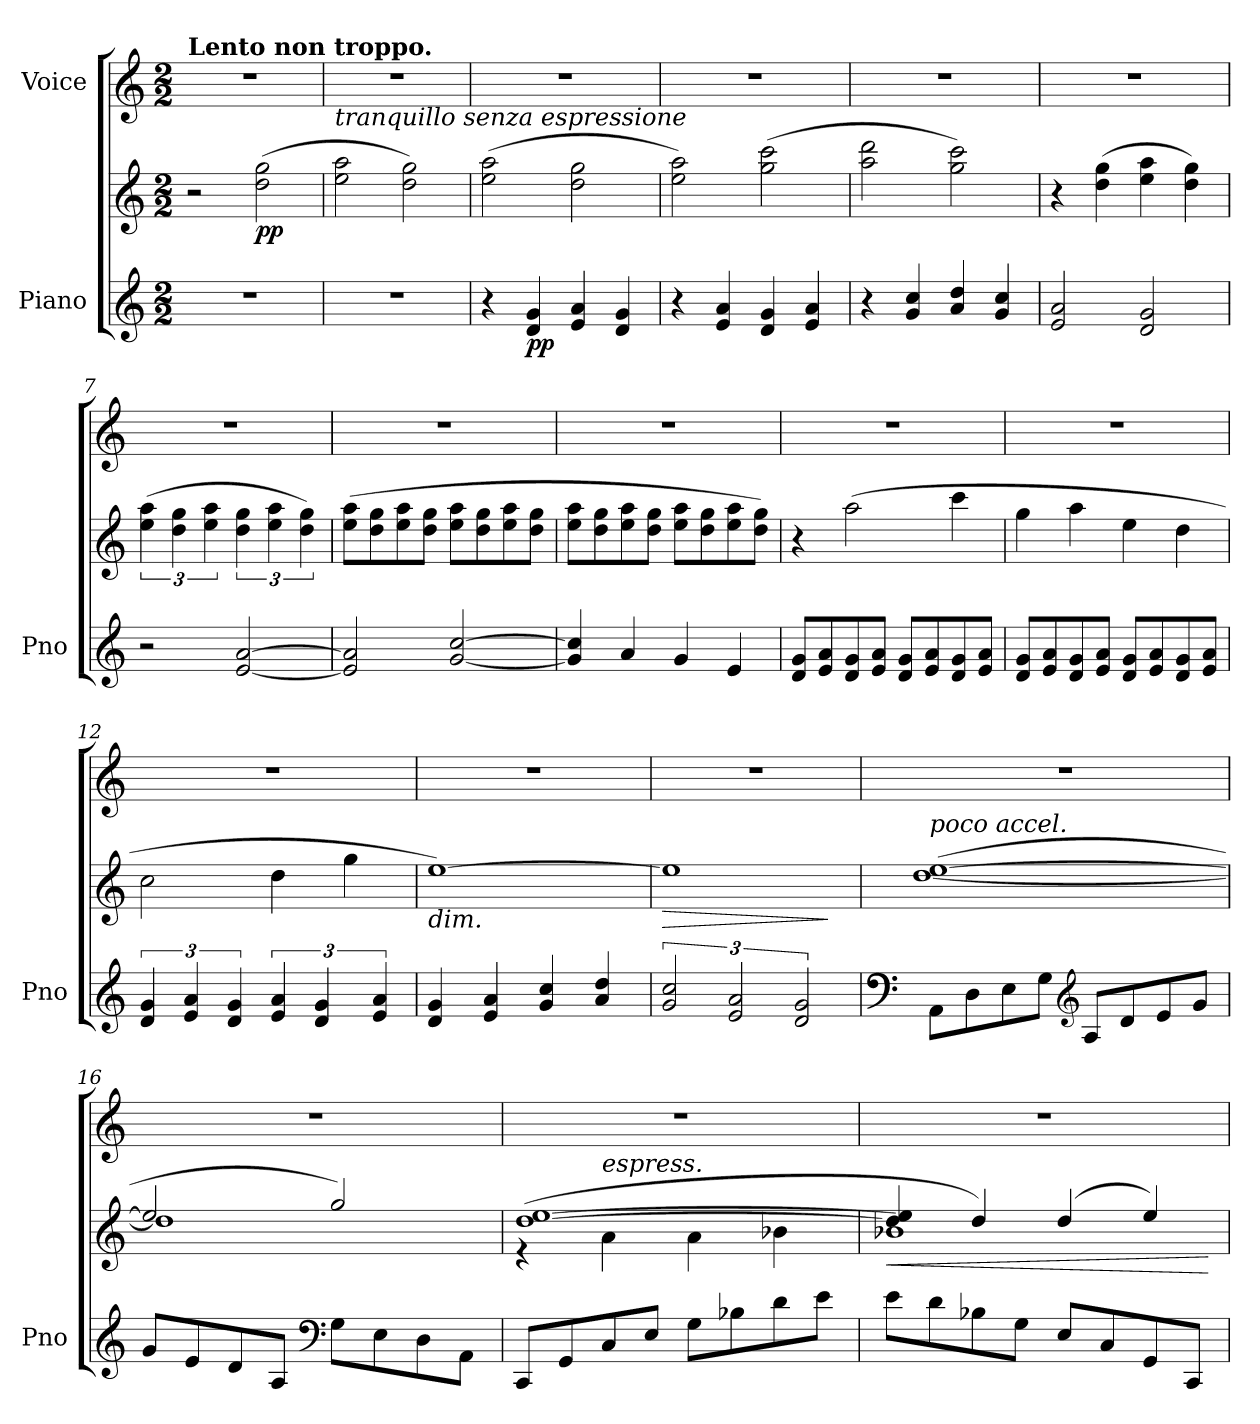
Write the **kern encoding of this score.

**kern	**kern	**dynam	**kern
*part2	*part2	*part2	*part1
*staff3	*staff2	*staff2/3	*staff1
*I"Piano	*	*	*I"Voice
*I'Pno	*	*	*
*clefG2	*clefG2	*	*clefG2
*k[]	*k[]	*	*k[]
*M2/2	*M2/2	*	*M2/2
=1	=1	=1	=1
!	!	!	!LO:TX:a:B:t=Lento non troppo.
1r	2r	.	1r
!	!	!LO:DY:b	!
.	(2dd\ 2gg\	pp	.
=2	=2	=2	=2
!	!LO:TX:i:t=tranquillo  senza  espressione	!	!
1r	2ee\ 2aa\	.	1r
.	2dd\ 2gg\)	.	.
=3	=3	=3	=3
4r	(2ee\ 2aa\	.	1r
!	!	!LO:DY:b=2	!
4d/ 4g/	.	pp	.
4e/ 4a/	2dd\ 2gg\	.	.
4d/ 4g/	.	.	.
=4	=4	=4	=4
4r	2ee\ 2aa\)	.	1r
4e/ 4a/	.	.	.
4d/ 4g/	(2gg\ 2ccc\	.	.
4e/ 4a/	.	.	.
=5	=5	=5	=5
4r	2aa\ 2ddd\	.	1r
4g/ 4cc/	.	.	.
4a/ 4dd/	2gg\ 2ccc\)	.	.
4g/ 4cc/	.	.	.
=6	=6	=6	=6
2e/ 2a/	4r	.	1r
.	(4dd\ 4gg\	.	.
2d/ 2g/	4ee\ 4aa\	.	.
.	4dd\ 4gg\)	.	.
=7	=7	=7	=7
2r	(6ee\ 6aa\	.	1r
!	!	!LO:DY:b	!
!	!	!LO:DY:n=1:b	!
.	6dd\ 6gg\	other-dynamics pp	.
.	6ee\ 6aa\	.	.
[2e/ [2a/	6dd\ 6gg\	.	.
.	6ee\ 6aa\	.	.
.	6dd\ 6gg\)	.	.
=8	=8	=8	=8
2e/] 2a/]	(8ee\ 8aa\L	.	1r
.	8dd\ 8gg\	.	.
.	8ee\ 8aa\	.	.
.	8dd\ 8gg\J	.	.
[2g/ [2cc/	8ee\ 8aa\L	.	.
.	8dd\ 8gg\	.	.
.	8ee\ 8aa\	.	.
.	8dd\ 8gg\J	.	.
=9	=9	=9	=9
4g/] 4cc/]	8ee\ 8aa\L	.	1r
.	8dd\ 8gg\	.	.
4a/	8ee\ 8aa\	.	.
.	8dd\ 8gg\J	.	.
4g/	8ee\ 8aa\L	.	.
.	8dd\ 8gg\	.	.
4e/	8ee\ 8aa\	.	.
.	8dd\ 8gg\J)	.	.
=10	=10	=10	=10
8d/ 8g/L	4r	.	1r
8e/ 8a/	.	.	.
!	!	!LO:DY:b	!
!	!	!LO:DY:n=1:b	!
8d/ 8g/	(2aa\	p other-dynamics	.
8e/ 8a/J	.	.	.
8d/ 8g/L	.	.	.
8e/ 8a/	.	.	.
8d/ 8g/	4ccc\	.	.
8e/ 8a/J	.	.	.
=11	=11	=11	=11
8d/ 8g/L	4gg\	.	1r
8e/ 8a/	.	.	.
8d/ 8g/	4aa\	.	.
8e/ 8a/J	.	.	.
8d/ 8g/L	4ee\	.	.
8e/ 8a/	.	.	.
8d/ 8g/	4dd\	.	.
8e/ 8a/J	.	.	.
=12	=12	=12	=12
6d/ 6g/	2cc\	.	1r
6e/ 6a/	.	.	.
6d/ 6g/	.	.	.
6e/ 6a/	4dd\	.	.
6d/ 6g/	.	.	.
.	4gg\	.	.
6e/ 6a/	.	.	.
=13	=13	=13	=13
!	!LO:TX:b:i:t=dim.	!	!
4d/ 4g/	[1ee)	.	1r
4e/ 4a/	.	.	.
4g/ 4cc/	.	.	.
4a/ 4dd/	.	.	.
=14	=14	=14	=14
!	!	!LO:HP:b	!
3g/ 3cc/	1ee]	>	1r
3e/ 3a/	.	.	.
3d/ 3g/	.	.	.
.	.	]	.
=15	=15	=15	=15
*clefF4	*	*	*
!	!LO:TX:i:t=poco accel.	!	!
!	!	!LO:DY:b	!
!	!	!LO:DY:n=1:b	!
8AA\L	([1dd [>1ee	other-dynamics p	1r
8D\	.	.	.
8E\	.	.	.
8G\J	.	.	.
*clefG2	*	*	*
8A/L	.	.	.
8d/	.	.	.
8e/	.	.	.
8g/J	.	.	.
=16	=16	=16	=16
*	*^	*	*
8g/L	2ee/]	1dd]	.	1r
8e/	.	.	.	.
8d/	.	.	.	.
8A/J	.	.	.	.
*clefF4	*	*	*	*
8G\L	2gg/)	.	.	.
8E\	.	.	.	.
8D\	.	.	.	.
8AA\J	.	.	.	.
=17	=17	=17	=17	=17
8CC/L	([1dd [1ee	4r	.	1r
8GG/	.	.	.	.
!	!	!LO:TX:i:t=espress.	!	!
8C/	.	4a\	.	.
8E/J	.	.	.	.
8G\L	.	4a\	.	.
8B-X\	.	.	.	.
8d\	.	4b-X\	.	.
8e\J	.	.	.	.
=18	=18	=18	=18	=18
!	!	!	!LO:HP:b	!
8e\L	4dd/] 4ee/]	1b-X	<	1r
8d\	.	.	.	.
8B-X\	4dd/)	.	.	.
8G\J	.	.	.	.
8E/L	(4dd/	.	.	.
8C/	.	.	.	.
8GG/	4ee/)	.	.	.
8CC/J	.	.	.	.
*	*v	*v	*	*
.	.	[	.
=	=	=	=
*-	*-	*-	*-
